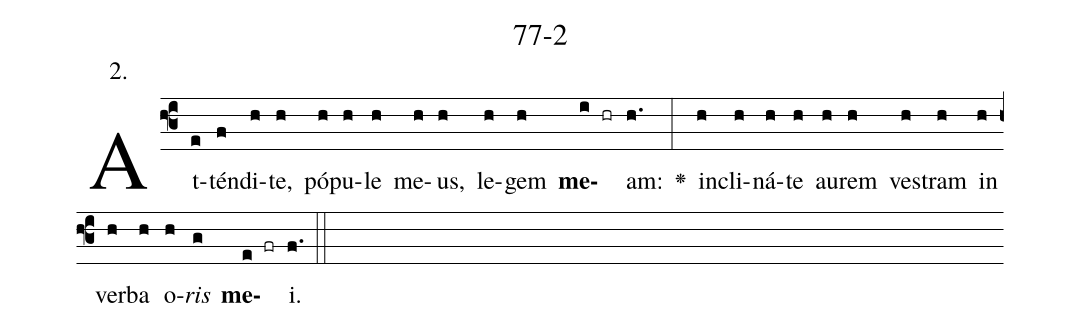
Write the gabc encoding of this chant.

name: 77-2;
annotation: 2.;
%%
(f3)At(e)tén(f)di(h)te,(h) pó(h)pu(h)le(h) me(h)us,(h) le(h)gem(h) <b>me</b>(i hr)am:(h.) <v>\greheightstar</v>(:) in(h)cli(h)ná(h)te(h) au(h)rem(h) ves(h)tram(h) in(h) ver(h)ba(h) o(h)<i>ris</i>(g) <b>me</b>(e fr)i.(f.) (::)


%E(h) u(h) o(h) u(g) a(e) e.(f.) (::)
